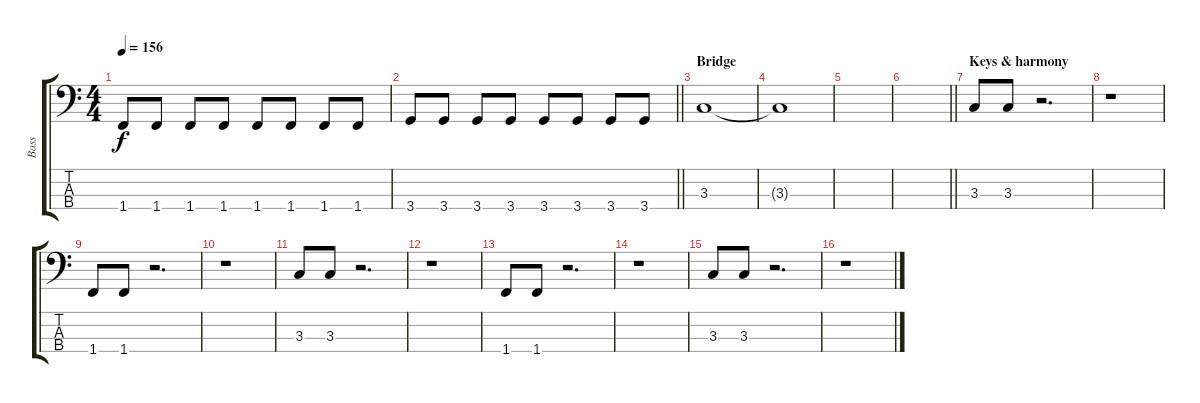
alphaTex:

\track ("Bass" "Bass") {instrument electricbassfinger}
\staff {score tabs}
\tuning (G2 D2 A1 E1) {hide}
\ts (4 4)
\tempo 156
\clef f4
\ks c
1.4.8{dy f} 1.4.8 1.4.8 1.4.8 1.4.8 1.4.8 1.4.8 1.4.8 |
\barLineRight lightlight
3.4.8 3.4.8 3.4.8 3.4.8 3.4.8 3.4.8 3.4.8 3.4.8 |
\section ("" "Bridge")
3.3.1 |
3.3{t}.1 |
|
\barLineRight lightlight
|
\section ("" "Keys & harmony")
3.3.8 3.3.8 r.2{d} |
r.1 |
1.4.8 1.4.8 r.2{d} |
r.1 |
3.3.8 3.3.8 r.2{d} |
r.1 |
1.4.8 1.4.8 r.2{d} |
r.1 |
3.3.8 3.3.8 r.2{d} |
r.1
